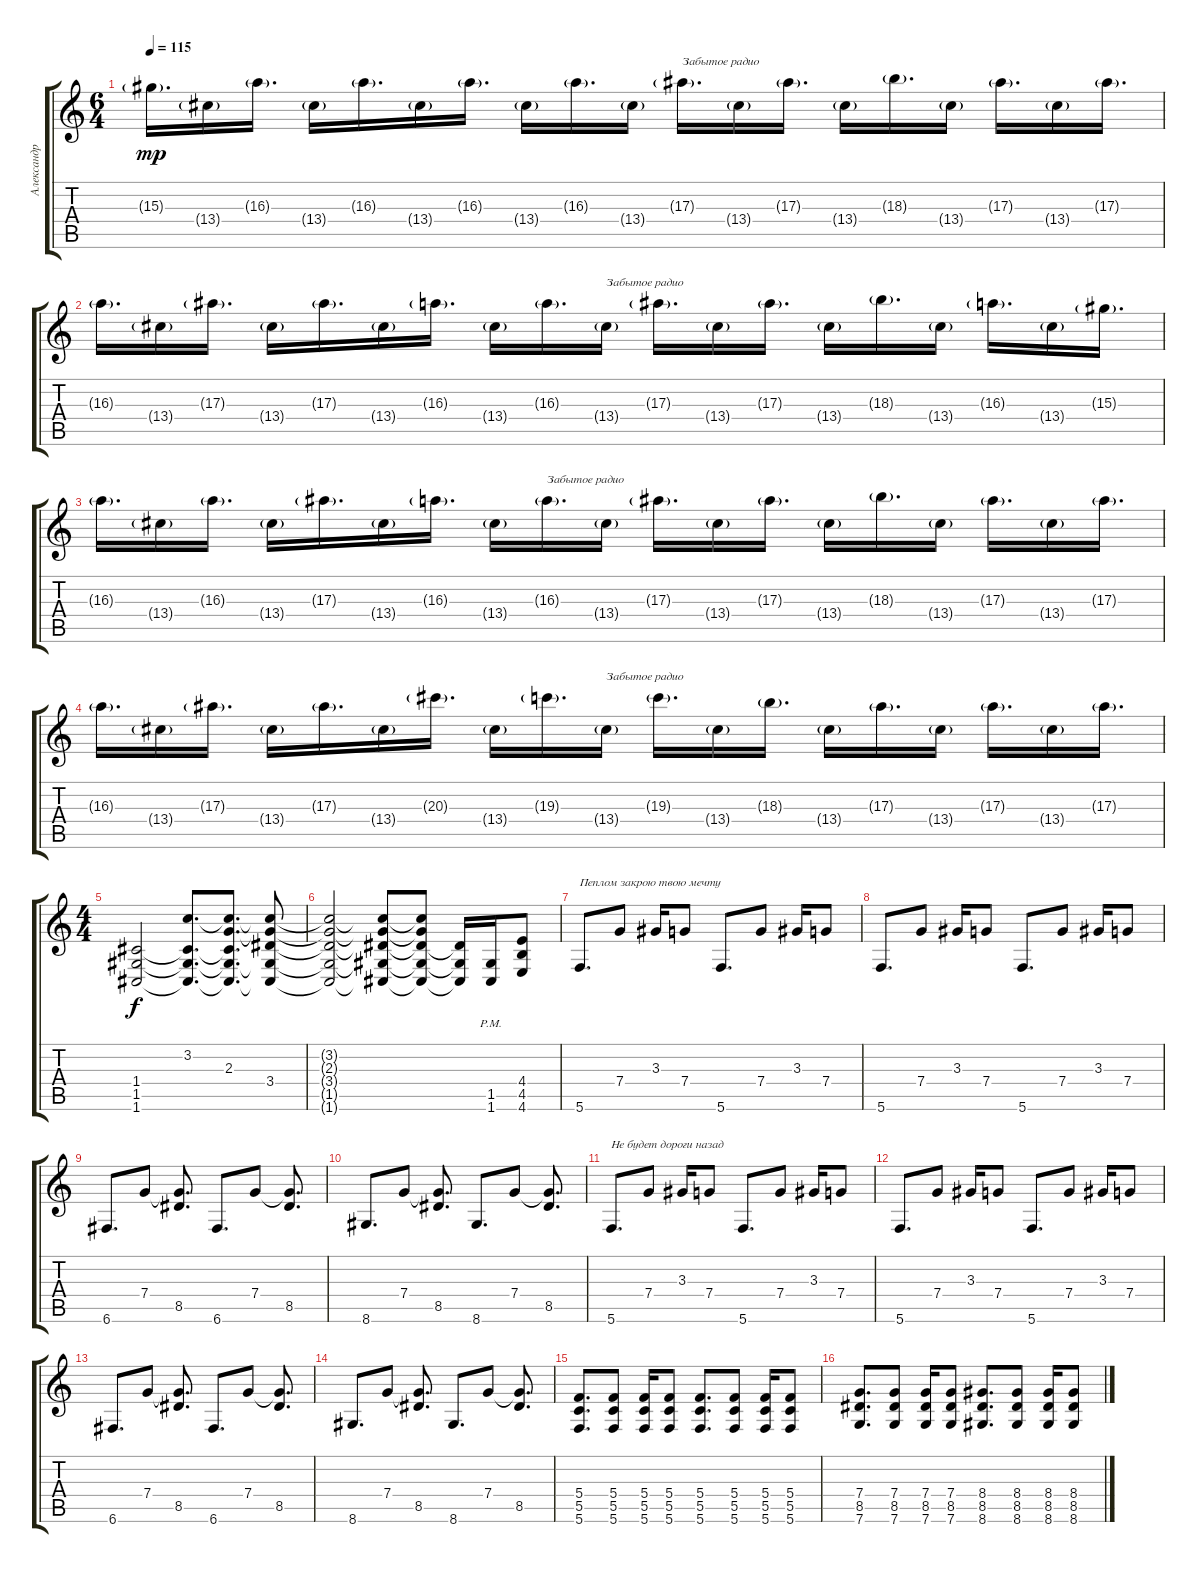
\track ("Александр Кузнецов" "Александр ") {instrument overdrivenguitar}
\staff {score tabs}
\tuning (D4 A3 F3 C3 G2 C2) {hide}
\ts (6 4)
\tempo 115
\clef g2
\ks c
15.3{g}.16{d dy mp} 13.4{g}.16 16.3{g}.16{d} 13.4{g}.16 16.3{g}.16{d} 13.4{g}.16 16.3{g}.16{d} 13.4{g}.16 16.3{g}.16{d} 13.4{g}.16 17.3{g}.16{d txt "Забытое радио"} 13.4{g}.16 17.3{g}.16{d} 13.4{g}.16 18.3{g}.16{d} 13.4{g}.16 17.3{g}.16{d} 13.4{g}.16 17.3{g}.16{d} |
16.3{g}.16{d} 13.4{g}.16 17.3{g}.16{d} 13.4{g}.16 17.3{g}.16{d} 13.4{g}.16 16.3{g}.16{d} 13.4{g}.16 16.3{g}.16{d} 13.4{g}.16{txt "Забытое радио"} 17.3{g}.16{d} 13.4{g}.16 17.3{g}.16{d} 13.4{g}.16 18.3{g}.16{d} 13.4{g}.16 16.3{g}.16{d} 13.4{g}.16 15.3{g}.16{d} |
16.3{g}.16{d} 13.4{g}.16 16.3{g}.16{d} 13.4{g}.16 17.3{g}.16{d} 13.4{g}.16 16.3{g}.16{d} 13.4{g}.16 16.3{g}.16{d txt "Забытое радио"} 13.4{g}.16 17.3{g}.16{d} 13.4{g}.16 17.3{g}.16{d} 13.4{g}.16 18.3{g}.16{d} 13.4{g}.16 17.3{g}.16{d} 13.4{g}.16 17.3{g}.16{d} |
16.3{g}.16{d} 13.4{g}.16 17.3{g}.16{d} 13.4{g}.16 17.3{g}.16{d} 13.4{g}.16 20.3{g}.16{d} 13.4{g}.16 19.3{g}.16{d} 13.4{g}.16{txt "Забытое радио"} 19.3{g}.16{d} 13.4{g}.16 18.3{g}.16{d} 13.4{g}.16 17.3{g}.16{d} 13.4{g}.16 17.3{g}.16{d} 13.4{g}.16 17.3{g}.16{d} |
\ts (4 4)
(1.4 1.5 1.6).2{dy f} (3.2 1.4{t} 1.5{t} 1.6{t}).8{d} (3.2{t} 2.3 1.4{t} 1.5{t} 1.6{t}).8{d} (3.2{t} 2.3{t} 3.4 1.5{t} 1.6{t}).8 |
(3.2{t} 2.3{t} 3.4{t} 1.5{t} 1.6{t}).2 (3.2{t} 2.3{t} 3.4{t} 1.5{t} 1.6{t}).8 (3.2{t} 2.3{t} 3.4{t} 1.5{t} 1.6{t}).8 (3.4{t} 1.5{t} 1.6{t}).16 (1.5{pm} 1.6{pm}).16 (4.4 4.5 4.6).8 |
5.6.8{d txt "Пеплом закрою твою мечту"} 7.4.8 3.3.16 7.4.8 5.6.8{d} 7.4.8 3.3.16 7.4.8 |
5.6.8{d} 7.4.8 3.3.16 7.4.8 5.6.8{d} 7.4.8 3.3.16 7.4.8 |
6.6.8{d} 7.4.8 (7.4{t} 8.5).8{d} 6.6.8{d} 7.4.8 (7.4{t} 8.5).8{d} |
8.6.8{d} 7.4.8 (7.4{t} 8.5).8{d} 8.6.8{d} 7.4.8 (7.4{t} 8.5).8{d} |
5.6.8{d txt "Не будет дороги назад"} 7.4.8 3.3.16 7.4.8 5.6.8{d} 7.4.8 3.3.16 7.4.8 |
5.6.8{d} 7.4.8 3.3.16 7.4.8 5.6.8{d} 7.4.8 3.3.16 7.4.8 |
6.6.8{d} 7.4.8 (7.4{t} 8.5).8{d} 6.6.8{d} 7.4.8 (7.4{t} 8.5).8{d} |
8.6.8{d} 7.4.8 (7.4{t} 8.5).8{d} 8.6.8{d} 7.4.8 (7.4{t} 8.5).8{d} |
(5.4 5.5 5.6).8{d} (5.4 5.5 5.6).8 (5.4 5.5 5.6).16 (5.4 5.5 5.6).8 (5.4 5.5 5.6).8{d} (5.4 5.5 5.6).8 (5.4 5.5 5.6).16 (5.4 5.5 5.6).8 |
(7.4 8.5 7.6).8{d} (7.4 8.5 7.6).8 (7.4 8.5 7.6).16 (7.4 8.5 7.6).8 (8.4 8.5 8.6).8{d} (8.4 8.5 8.6).8 (8.4 8.5 8.6).16 (8.4 8.5 8.6).8
